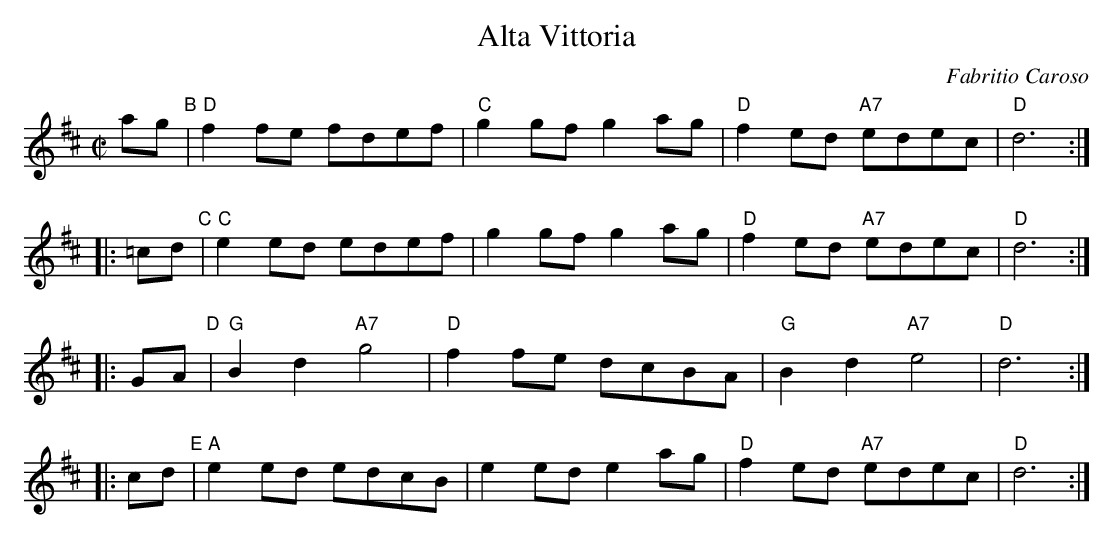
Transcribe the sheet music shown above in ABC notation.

X:1
T: Alta Vittoria
C: Fabritio Caroso
M: C|
L: 1/8
K: D
   ag "B"| "D"f2fe   fdef | "C"g2gf g2ag | "D"f2ed "A7"edec | "D"d6 :|
|:=cd "C"| "C"e2ed   edef |    g2gf g2ag | "D"f2ed "A7"edec | "D"d6 :|
|: GA "D"| "G"B2d2 "A7"g4 | "D"f2fe dcBA | "G"B2d2 "A7"e4   | "D"d6 :|
|: cd "E"| "A"e2ed   edcB |    e2ed e2ag | "D"f2ed "A7"edec | "D"d6 :|
